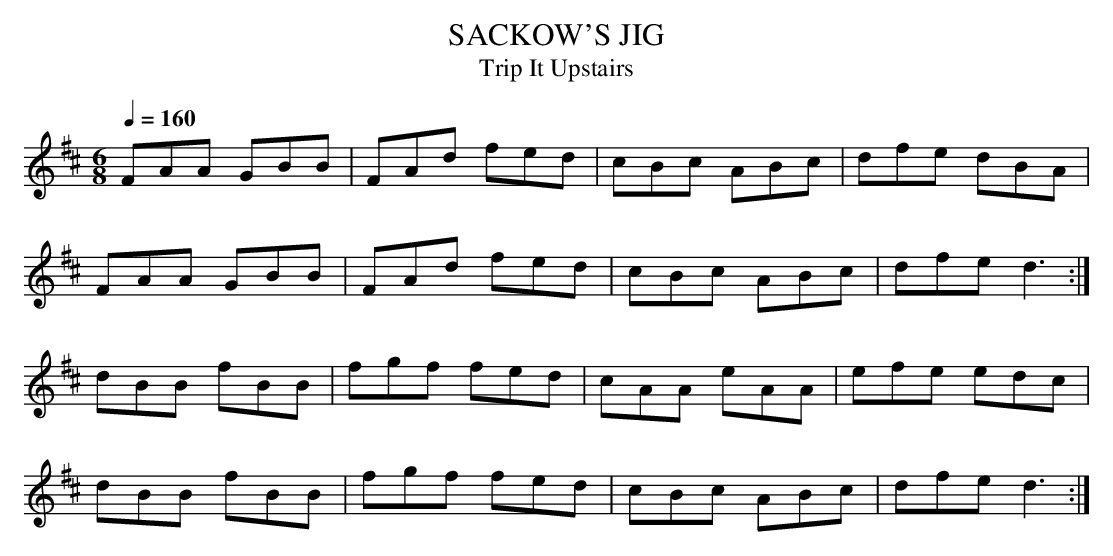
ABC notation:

X:1
T:SACKOW'S JIG
T:Trip It Upstairs
M:6/8
L:1/8
Q:1/4=160
K:D
FAA GBB|FAd fed|cBc ABc|dfe dBA|
FAA GBB|FAd fed|cBc ABc|dfe d3 :|
dBB fBB|fgf fed|cAA eAA|efe edc|
dBB fBB|fgf fed|cBc ABc|dfe d3 :|
